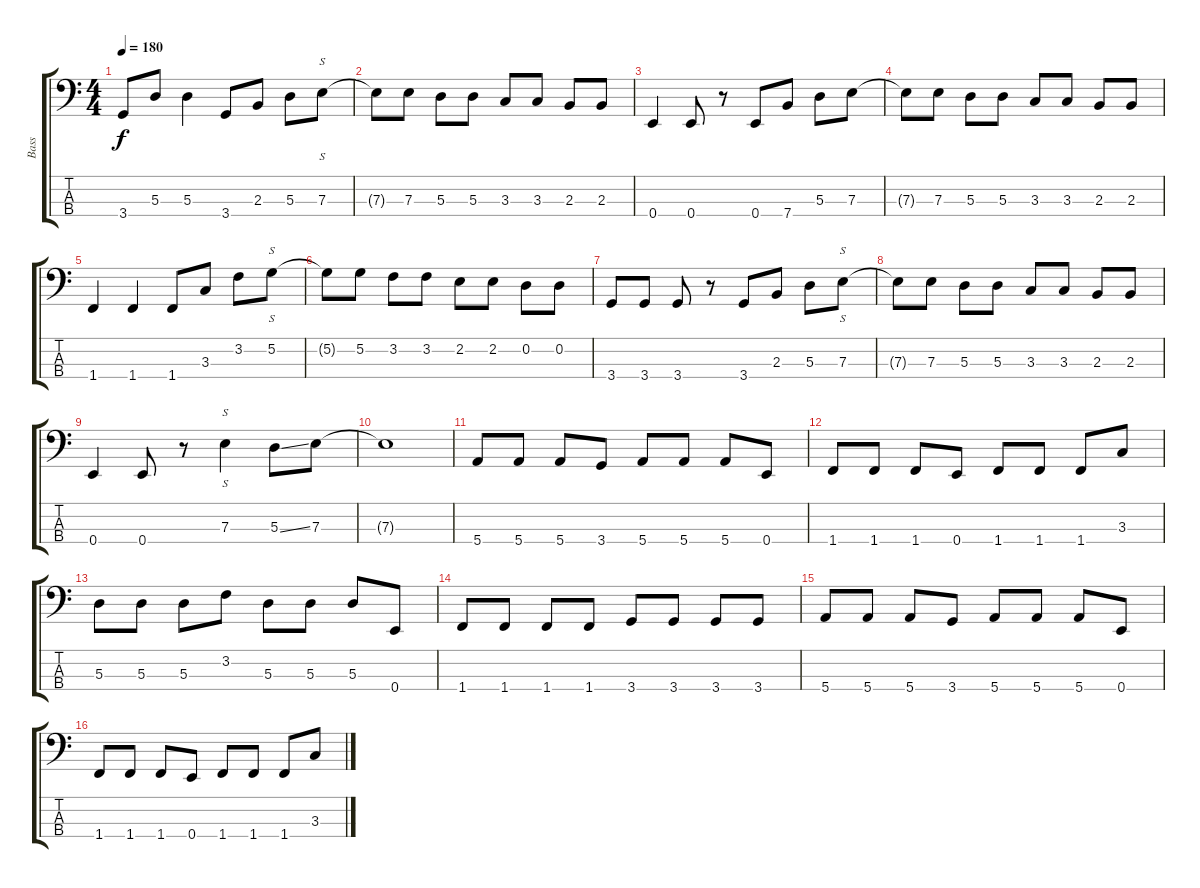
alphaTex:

\track ("Bass" "Bass") {instrument electricbassfinger}
\staff {score tabs}
\tuning (G2 D2 A1 E1) {hide}
\ts (4 4)
\tempo 180
\clef f4
\ks c
3.4.8{dy f} 5.3.8 5.3.4 3.4.8 2.3.8 5.3.8 7.3.8{s} |
7.3{t}.8 7.3.8 5.3.8 5.3.8 3.3.8 3.3.8 2.3.8 2.3.8 |
0.4.4 0.4.8 r.8 0.4.8 7.4.8 5.3.8 7.3.8 |
7.3{t}.8 7.3.8 5.3.8 5.3.8 3.3.8 3.3.8 2.3.8 2.3.8 |
1.4.4 1.4.4 1.4.8 3.3.8 3.2.8 5.2.8{s} |
5.2{t}.8 5.2.8 3.2.8 3.2.8 2.2.8 2.2.8 0.2.8 0.2.8 |
3.4.8 3.4.8 3.4.8 r.8 3.4.8 2.3.8 5.3.8 7.3.8{s} |
7.3{t}.8 7.3.8 5.3.8 5.3.8 3.3.8 3.3.8 2.3.8 2.3.8 |
0.4.4 0.4.8 r.8 7.3.4{s} 5.3{ss}.8 7.3.8 |
7.3{t}.1 |
5.4.8 5.4.8 5.4.8 3.4.8 5.4.8 5.4.8 5.4.8 0.4.8 |
1.4.8 1.4.8 1.4.8 0.4.8 1.4.8 1.4.8 1.4.8 3.3.8 |
5.3.8 5.3.8 5.3.8 3.2.8 5.3.8 5.3.8 5.3.8 0.4.8 |
1.4.8 1.4.8 1.4.8 1.4.8 3.4.8 3.4.8 3.4.8 3.4.8 |
5.4.8 5.4.8 5.4.8 3.4.8 5.4.8 5.4.8 5.4.8 0.4.8 |
1.4.8 1.4.8 1.4.8 0.4.8 1.4.8 1.4.8 1.4.8 3.3.8
